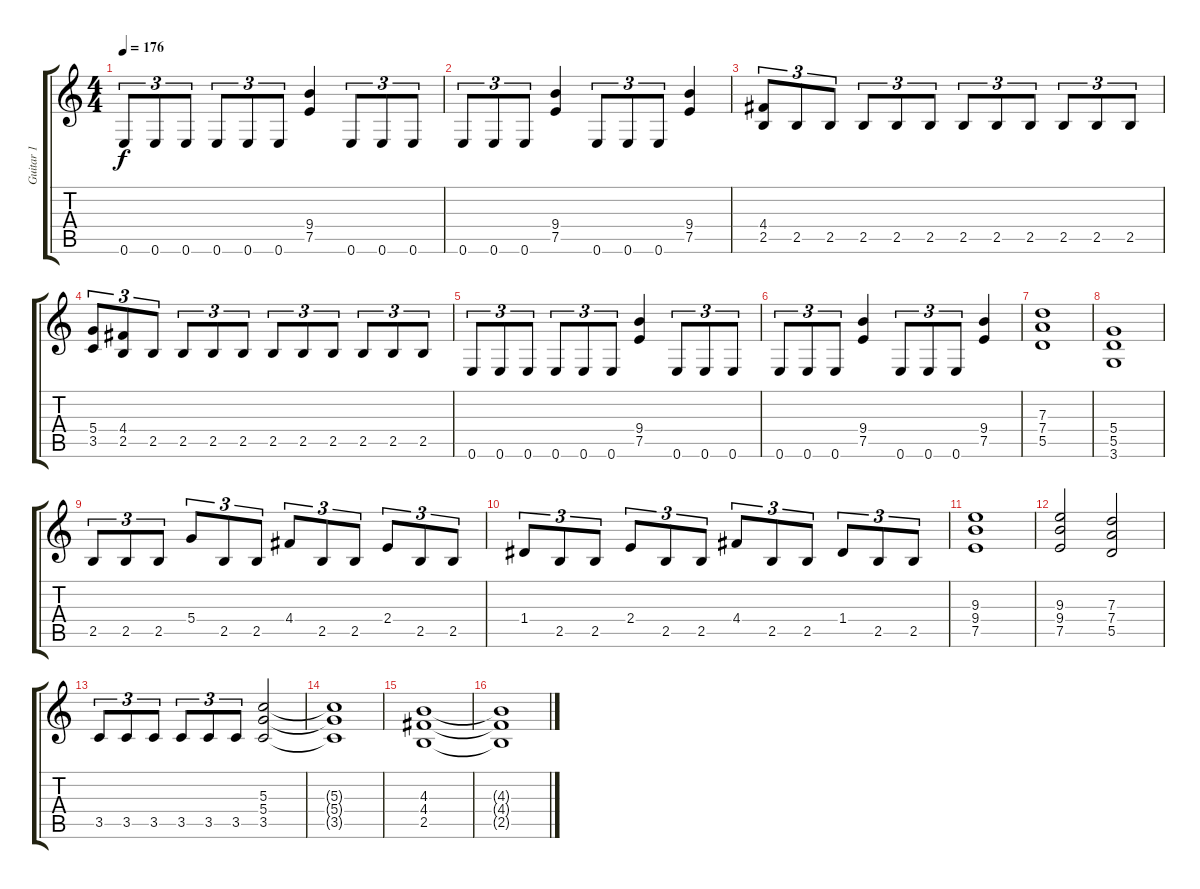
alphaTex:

\track ("Guitar 1" "Guitar 1") {instrument overdrivenguitar}
\staff {score tabs}
\tuning (E4 B3 G3 D3 A2 E2) {hide}
\ts (4 4)
\section ("" "")
\tempo 176
\clef g2
\ks c
0.6.8{tu (3 2) dy f} 0.6.8{tu (3 2)} 0.6.8{tu (3 2)} 0.6.8{tu (3 2)} 0.6.8{tu (3 2)} 0.6.8{tu (3 2)} (9.4 7.5).4 0.6.8{tu (3 2)} 0.6.8{tu (3 2)} 0.6.8{tu (3 2)} |
0.6.8{tu (3 2)} 0.6.8{tu (3 2)} 0.6.8{tu (3 2)} (9.4 7.5).4 0.6.8{tu (3 2)} 0.6.8{tu (3 2)} 0.6.8{tu (3 2)} (9.4 7.5).4 |
(4.4 2.5).8{tu (3 2)} 2.5.8{tu (3 2)} 2.5.8{tu (3 2)} 2.5.8{tu (3 2)} 2.5.8{tu (3 2)} 2.5.8{tu (3 2)} 2.5.8{tu (3 2)} 2.5.8{tu (3 2)} 2.5.8{tu (3 2)} 2.5.8{tu (3 2)} 2.5.8{tu (3 2)} 2.5.8{tu (3 2)} |
(5.4 3.5).8{tu (3 2)} (4.4 2.5).8{tu (3 2)} 2.5.8{tu (3 2)} 2.5.8{tu (3 2)} 2.5.8{tu (3 2)} 2.5.8{tu (3 2)} 2.5.8{tu (3 2)} 2.5.8{tu (3 2)} 2.5.8{tu (3 2)} 2.5.8{tu (3 2)} 2.5.8{tu (3 2)} 2.5.8{tu (3 2)} |
0.6.8{tu (3 2)} 0.6.8{tu (3 2)} 0.6.8{tu (3 2)} 0.6.8{tu (3 2)} 0.6.8{tu (3 2)} 0.6.8{tu (3 2)} (9.4 7.5).4 0.6.8{tu (3 2)} 0.6.8{tu (3 2)} 0.6.8{tu (3 2)} |
0.6.8{tu (3 2)} 0.6.8{tu (3 2)} 0.6.8{tu (3 2)} (9.4 7.5).4 0.6.8{tu (3 2)} 0.6.8{tu (3 2)} 0.6.8{tu (3 2)} (9.4 7.5).4 |
(7.3 7.4 5.5).1 |
(5.4 5.5 3.6).1 |
2.5.8{tu (3 2)} 2.5.8{tu (3 2)} 2.5.8{tu (3 2)} 5.4.8{tu (3 2)} 2.5.8{tu (3 2)} 2.5.8{tu (3 2)} 4.4.8{tu (3 2)} 2.5.8{tu (3 2)} 2.5.8{tu (3 2)} 2.4.8{tu (3 2)} 2.5.8{tu (3 2)} 2.5.8{tu (3 2)} |
1.4.8{tu (3 2)} 2.5.8{tu (3 2)} 2.5.8{tu (3 2)} 2.4.8{tu (3 2)} 2.5.8{tu (3 2)} 2.5.8{tu (3 2)} 4.4.8{tu (3 2)} 2.5.8{tu (3 2)} 2.5.8{tu (3 2)} 1.4.8{tu (3 2)} 2.5.8{tu (3 2)} 2.5.8{tu (3 2)} |
(9.3 9.4 7.5).1 |
(9.3 9.4 7.5).2 (7.3 7.4 5.5).2 |
3.5.8{tu (3 2)} 3.5.8{tu (3 2)} 3.5.8{tu (3 2)} 3.5.8{tu (3 2)} 3.5.8{tu (3 2)} 3.5.8{tu (3 2)} (5.3 5.4 3.5).2 |
(5.3{t} 5.4{t} 3.5{t}).1 |
(4.3 4.4 2.5).1 |
(4.3{t} 4.4{t} 2.5{t}).1
